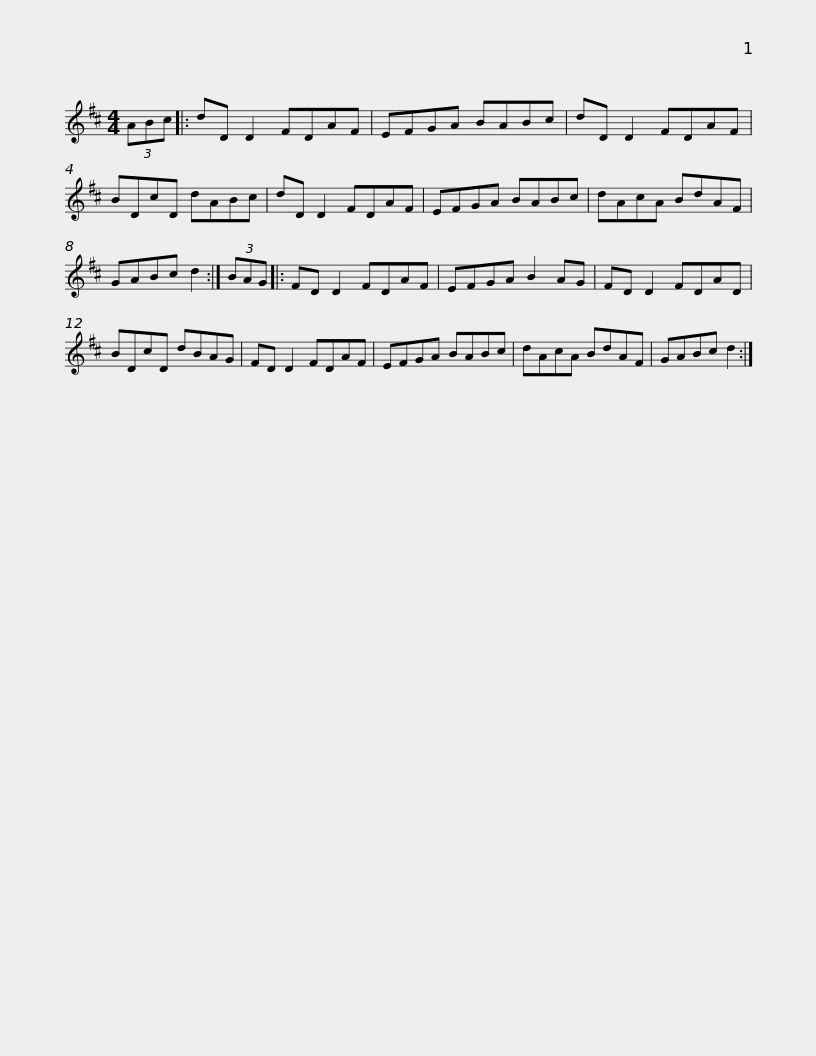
X:1
L:1/8
M:4/4
I:linebreak $
K:D
V:1 treble
V:1
 (3ABc |: dD D2 FDAF | EFGA BABc | dD D2 FDAF | BDcD dABc | %5
 dD D2 FDAF |$ EFGA BABc | dAcA BdAF | GABc d2 :| (3BAG |: %10
 FD D2 FDAF | EFGA B2 AG |$ FD D2 FDAD | BDcD dBAG | FD D2 FDAF | %15
 EFGA BABc | dAcA BdAF | GABc d2 :| %18
